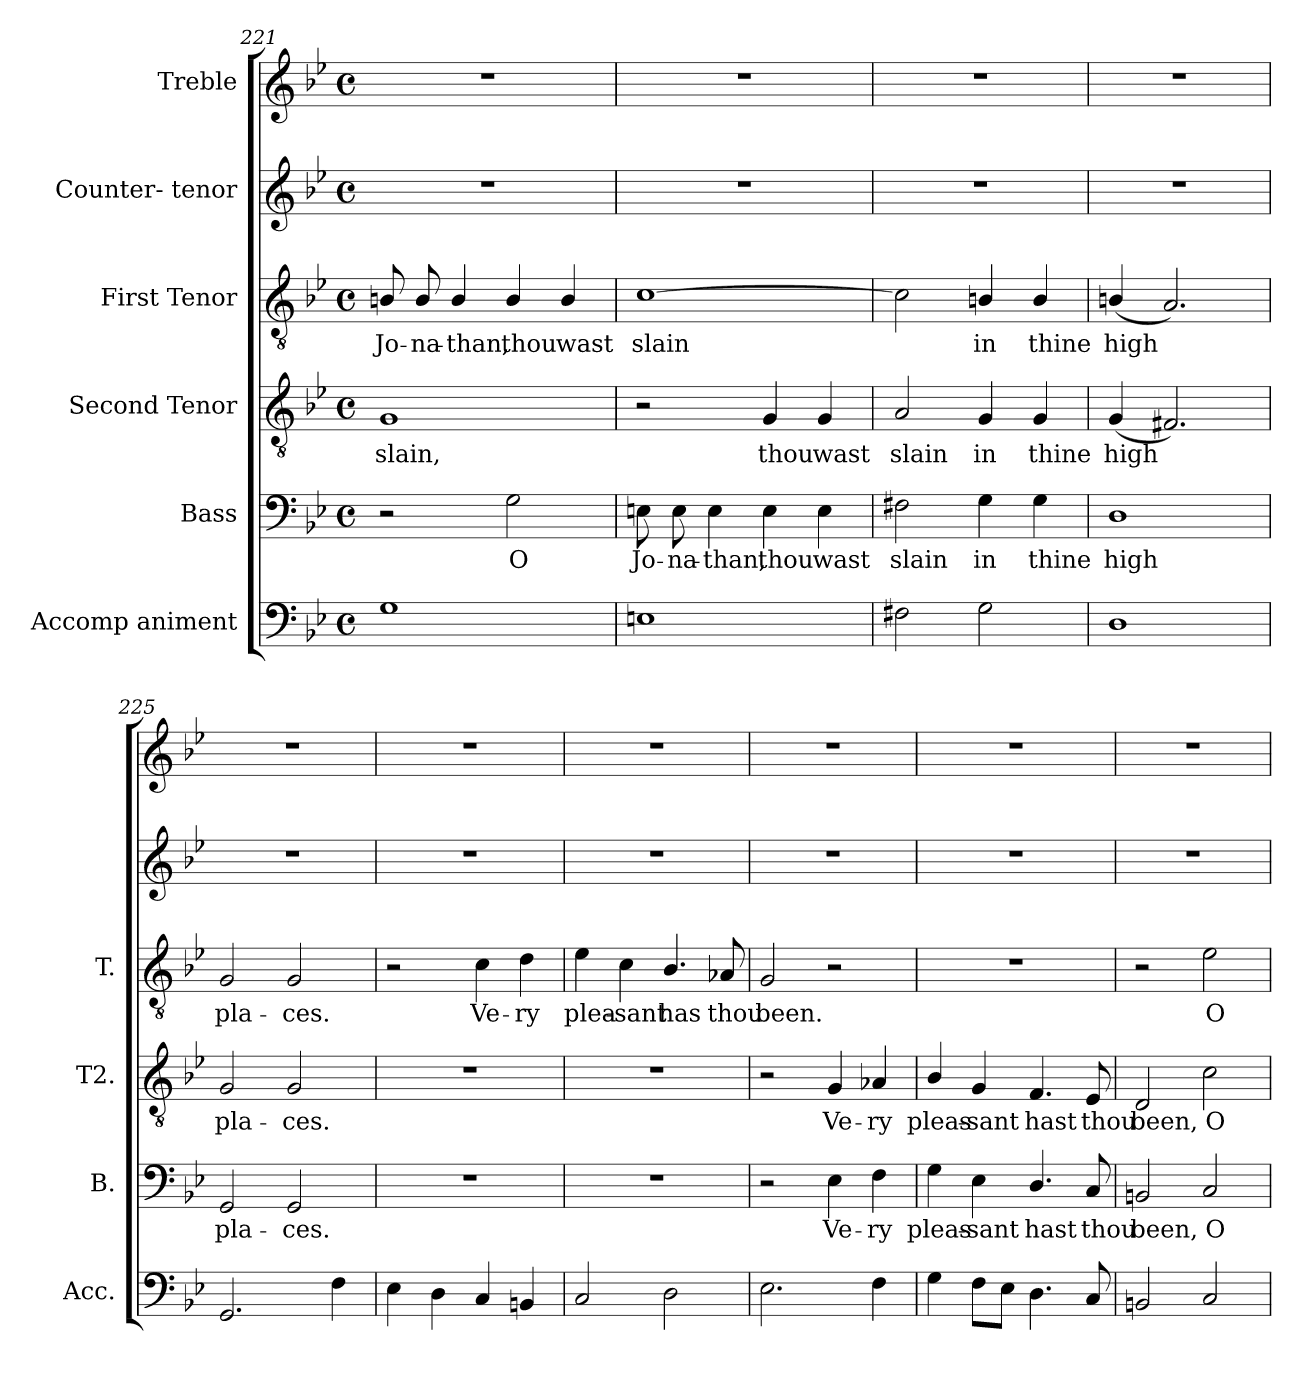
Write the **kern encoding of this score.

**kern	**kern	**text	**kern	**text	**kern	**text	**kern	**kern
*part6	*part5	*part5	*part4	*part4	*part3	*part3	*part2	*part1
*staff6	*staff5	*staff5	*staff4	*staff4	*staff3	*staff3	*staff2	*staff1
*I"Accomp animent	*I"Bass	*	*I"Second Tenor	*	*I"First Tenor	*	*I"Counter- tenor	*I"Treble
*I'Acc.	*I'B.	*	*I'T2.	*	*I'T.	*	*	*
!!LO:LB:g=z
*clefF4	*clefF4	*	*clefGv2	*	*clefGv2	*	*clefG2	*clefG2
*	*	*	*ITrd7c12	*	*ITrd7c12	*	*	*
*k[b-e-]	*k[b-e-]	*	*k[b-e-]	*	*k[b-e-]	*	*k[b-e-]	*k[b-e-]
*B-:	*B-:	*	*B-:	*	*B-:	*	*B-:	*B-:
*M4/4	*M4/4	*	*M4/4	*	*M4/4	*	*M4/4	*M4/4
*met(c)	*met(c)	*	*met(c)	*	*met(c)	*	*met(c)	*met(c)
=221	=221	=221	=221	=221	=221	=221	=221	=221
!	!	!	!	!LO:LY:b:color=#000000	!	!	!	!
!	!	!	!	!	!	!LO:LY:b:color=#000000	!	!
1Gi	2r	.	1GGi	slain,	8BBni/	Jo-	1r	1r
!	!	!	!	!	!	!LO:LY:b:color=#000000	!	!
.	.	.	.	.	8BBi/	-na-	.	.
!	!	!	!	!	!	!LO:LY:b:color=#000000	!	!
.	.	.	.	.	4BBi/	-than,	.	.
!	!	!LO:LY:b:color=#000000	!	!	!	!	!	!
!	!	!	!	!	!	!LO:LY:b:color=#000000	!	!
.	2Gi\	O	.	.	4BBi/	thou	.	.
!	!	!	!	!	!	!LO:LY:b:color=#000000	!	!
.	.	.	.	.	4BBi/	wast	.	.
=222	=222	=222	=222	=222	=222	=222	=222	=222
!	!	!LO:LY:b:color=#000000	!	!	!	!	!	!
!	!	!	!	!	!	!LO:LY:b:color=#000000	!	!
1Eni	8Eni\	Jo-	2r	.	[1Ci	slain	1r	1r
!	!	!LO:LY:b:color=#000000	!	!	!	!	!	!
.	8Ei\	-na-	.	.	.	.	.	.
!	!	!LO:LY:b:color=#000000	!	!	!	!	!	!
.	4Ei\	-than,	.	.	.	.	.	.
!	!	!LO:LY:b:color=#000000	!	!	!	!	!	!
!	!	!	!	!LO:LY:b:color=#000000	!	!	!	!
.	4Ei\	thou	4GGi/	thou	.	.	.	.
!	!	!LO:LY:b:color=#000000	!	!	!	!	!	!
!	!	!	!	!LO:LY:b:color=#000000	!	!	!	!
.	4Ei\	wast	4GGi/	wast	.	.	.	.
=223	=223	=223	=223	=223	=223	=223	=223	=223
!	!	!LO:LY:b:color=#000000	!	!	!	!	!	!
!	!	!	!	!LO:LY:b:color=#000000	!	!	!	!
2F#Xi\	2F#Xi\	slain	2AAi/	slain	2Ci\]	.	1r	1r
!	!	!LO:LY:b:color=#000000	!	!	!	!	!	!
!	!	!	!	!LO:LY:b:color=#000000	!	!	!	!
!	!	!	!	!	!	!LO:LY:b:color=#000000	!	!
2Gi\	4Gi\	in	4GGi/	in	4BBni/	in	.	.
!	!	!LO:LY:b:color=#000000	!	!	!	!	!	!
!	!	!	!	!LO:LY:b:color=#000000	!	!	!	!
!	!	!	!	!	!	!LO:LY:b:color=#000000	!	!
.	4Gi\	thine	4GGi/	thine	4BBi/	thine	.	.
=224	=224	=224	=224	=224	=224	=224	=224	=224
!	!	!LO:LY:b:color=#000000	!	!	!	!	!	!
!	!	!	!	!LO:LY:b:color=#000000	!	!	!	!
!	!	!	!	!	!	!LO:LY:b:color=#000000	!	!
1Di	1Di	high	(4GGi/	high	(4BBni/	high	1r	1r
.	.	.	2.FF#Xi/)	.	2.AAi/)	.	.	.
=225	=225	=225	=225	=225	=225	=225	=225	=225
!	!	!LO:LY:b:color=#000000	!	!	!	!	!	!
!	!	!	!	!LO:LY:b:color=#000000	!	!	!	!
!	!	!	!	!	!	!LO:LY:b:color=#000000	!	!
2.GGi/	2GGi/	pla-	2GGi/	pla-	2GGi/	pla-	1r	1r
!	!	!LO:LY:b:color=#000000	!	!	!	!	!	!
!	!	!	!	!LO:LY:b:color=#000000	!	!	!	!
!	!	!	!	!	!	!LO:LY:b:color=#000000	!	!
.	2GGi/	-ces.	2GGi/	-ces.	2GGi/	-ces.	.	.
4Fi\	.	.	.	.	.	.	.	.
=226	=226	=226	=226	=226	=226	=226	=226	=226
4E-i\	1r	.	1r	.	2r	.	1r	1r
4Di\	.	.	.	.	.	.	.	.
!	!	!	!	!	!	!LO:LY:b:color=#000000	!	!
4Ci/	.	.	.	.	4Ci\	Ve-	.	.
!	!	!	!	!	!	!LO:LY:b:color=#000000	!	!
4BBi/	.	.	.	.	4Di\	-ry	.	.
=227	=227	=227	=227	=227	=227	=227	=227	=227
!	!	!	!	!	!	!LO:LY:b:color=#000000	!	!
2Ci/	1r	.	1r	.	4E-i\	plea-	1r	1r
!	!	!	!	!	!	!LO:LY:b:color=#000000	!	!
.	.	.	.	.	4Ci\	-sant	.	.
!	!	!	!	!	!	!LO:LY:b:color=#000000	!	!
2Di\	.	.	.	.	4.BB-i/	has	.	.
!	!	!	!	!	!	!LO:LY:b:color=#000000	!	!
.	.	.	.	.	8AA-Xi/	thou	.	.
!!LO:LB:g=z
=228	=228	=228	=228	=228	=228	=228	=228	=228
!	!	!	!	!	!	!LO:LY:b:color=#000000	!	!
2.E-i\	2r	.	2r	.	2GGi/	been.	1r	1r
!	!	!LO:LY:b:color=#000000	!	!	!	!	!	!
!	!	!	!	!LO:LY:b:color=#000000	!	!	!	!
.	4E-i\	Ve-	4GGi/	Ve-	2r	.	.	.
!	!	!LO:LY:b:color=#000000	!	!	!	!	!	!
!	!	!	!	!LO:LY:b:color=#000000	!	!	!	!
4Fi\	4Fi\	-ry	4AA-i/	-ry	.	.	.	.
=229	=229	=229	=229	=229	=229	=229	=229	=229
!	!	!LO:LY:b:color=#000000	!	!	!	!	!	!
!	!	!	!	!LO:LY:b:color=#000000	!	!	!	!
4Gi\	4Gi\	pleas-	4BB-i/	pleas-	1r	.	1r	1r
!	!	!LO:LY:b:color=#000000	!	!	!	!	!	!
!	!	!	!	!LO:LY:b:color=#000000	!	!	!	!
8Fi\L	4E-i\	-sant	4GGi/	-sant	.	.	.	.
8E-i\J	.	.	.	.	.	.	.	.
!	!	!LO:LY:b:color=#000000	!	!	!	!	!	!
!	!	!	!	!LO:LY:b:color=#000000	!	!	!	!
4.Di\	4.Di/	hast	4.FFi/	hast	.	.	.	.
!	!	!LO:LY:b:color=#000000	!	!	!	!	!	!
!	!	!	!	!LO:LY:b:color=#000000	!	!	!	!
8Ci/	8Ci/	thou	8EE-i/	thou	.	.	.	.
=230	=230	=230	=230	=230	=230	=230	=230	=230
!	!	!LO:LY:b:color=#000000	!	!	!	!	!	!
!	!	!	!	!LO:LY:b:color=#000000	!	!	!	!
2BBni/	2BBni/	been,	2DDi/	been,	2r	.	1r	1r
!	!	!LO:LY:b:color=#000000	!	!	!	!	!	!
!	!	!	!	!LO:LY:b:color=#000000	!	!	!	!
!	!	!	!	!	!	!LO:LY:b:color=#000000	!	!
2Ci/	2Ci/	O	2Ci\	O	2E-i\	O	.	.
=	=	=	=	=	=	=	=	=
*-	*-	*-	*-	*-	*-	*-	*-	*-
